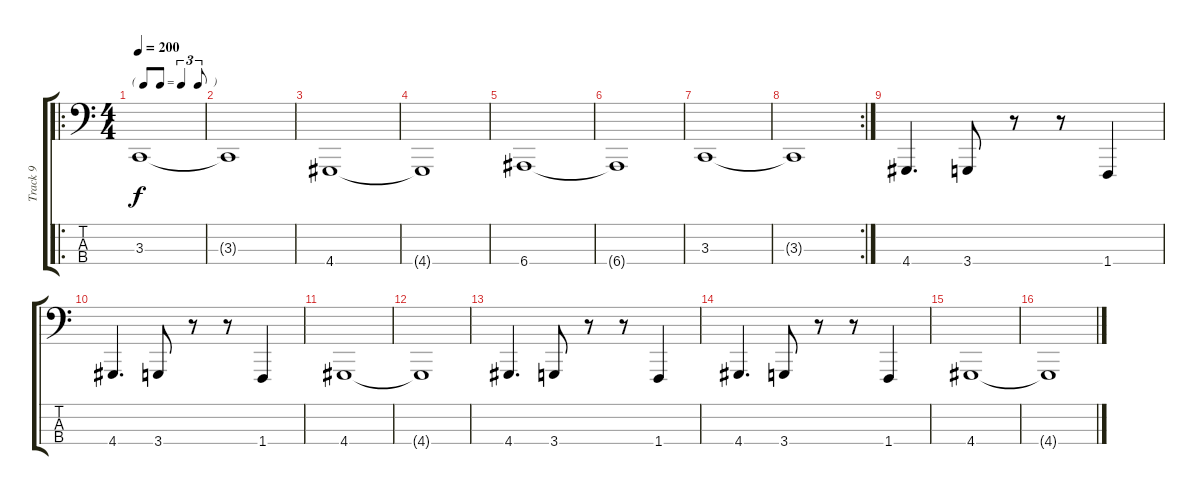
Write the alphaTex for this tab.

\track ("Track 9" "Track 9") {instrument baritonesax}
\staff {score tabs}
\tuning (G2 D2 A1 E1) {hide}
\ro
\ts (4 4)
\tf triplet8th
\tempo 200
\clef f4
\ks c
3.3.1{dy f} |
3.3{t}.1 |
4.4.1 |
4.4{t}.1 |
6.4.1 |
6.4{t}.1 |
3.3.1 |
\rc 2
3.3{t}.1 |
4.4.4{d} 3.4.8 r.8 r.8 1.4.4 |
4.4.4{d} 3.4.8 r.8 r.8 1.4.4 |
4.4.1 |
4.4{t}.1 |
4.4.4{d} 3.4.8 r.8 r.8 1.4.4 |
4.4.4{d} 3.4.8 r.8 r.8 1.4.4 |
4.4.1 |
4.4{t}.1
